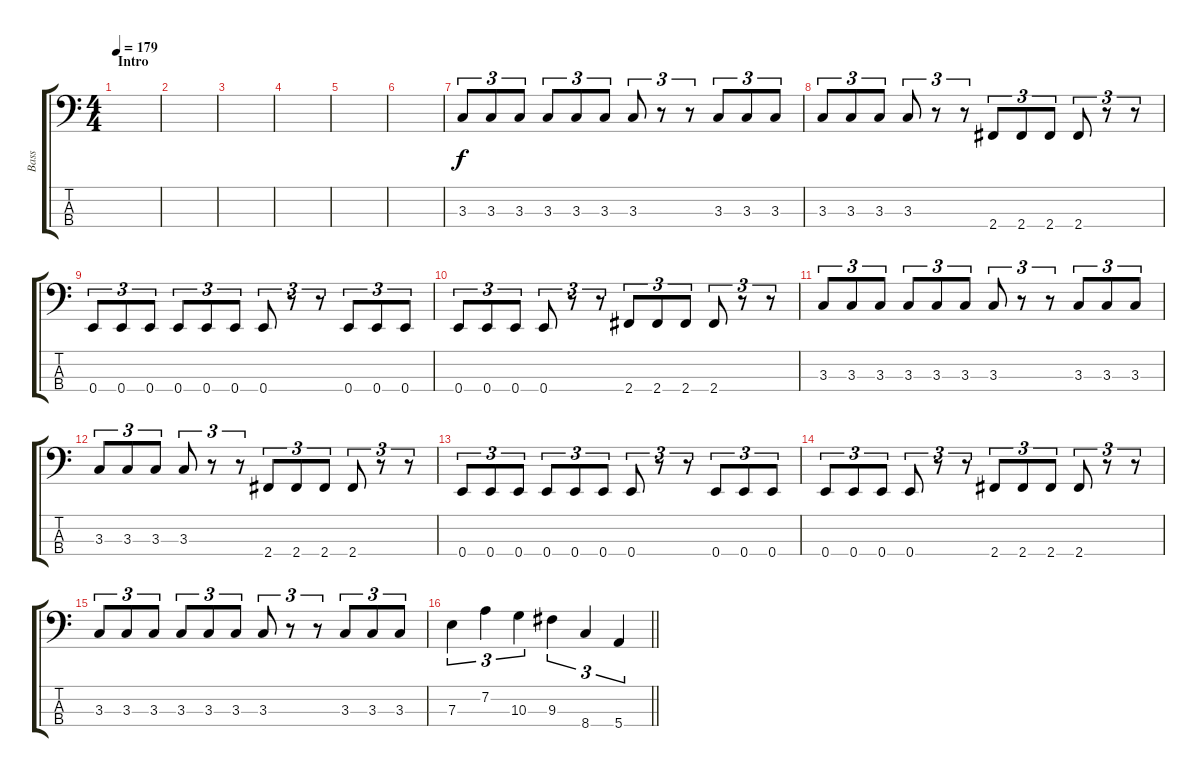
\track ("Bass" "Bass") {instrument electricbassfinger}
\staff {score tabs}
\tuning (G2 D2 A1 E1) {hide}
\ts (4 4)
\section ("" "Intro")
\tempo 179
\clef f4
\ks c
|
|
|
|
|
|
3.3.8{tu (3 2) volume 11} 3.3.8{tu (3 2)} 3.3.8{tu (3 2)} 3.3.8{tu (3 2)} 3.3.8{tu (3 2)} 3.3.8{tu (3 2)} 3.3.8{tu (3 2)} r.8{tu (3 2)} r.8{tu (3 2)} 3.3.8{tu (3 2)} 3.3.8{tu (3 2)} 3.3.8{tu (3 2)} |
3.3.8{tu (3 2)} 3.3.8{tu (3 2)} 3.3.8{tu (3 2)} 3.3.8{tu (3 2)} r.8{tu (3 2)} r.8{tu (3 2)} 2.4.8{tu (3 2)} 2.4.8{tu (3 2)} 2.4.8{tu (3 2)} 2.4.8{tu (3 2)} r.8{tu (3 2)} r.8{tu (3 2)} |
0.4.8{tu (3 2)} 0.4.8{tu (3 2)} 0.4.8{tu (3 2)} 0.4.8{tu (3 2)} 0.4.8{tu (3 2)} 0.4.8{tu (3 2)} 0.4.8{tu (3 2)} r.8{tu (3 2)} r.8{tu (3 2)} 0.4.8{tu (3 2)} 0.4.8{tu (3 2)} 0.4.8{tu (3 2)} |
0.4.8{tu (3 2)} 0.4.8{tu (3 2)} 0.4.8{tu (3 2)} 0.4.8{tu (3 2)} r.8{tu (3 2)} r.8{tu (3 2)} 2.4.8{tu (3 2)} 2.4.8{tu (3 2)} 2.4.8{tu (3 2)} 2.4.8{tu (3 2)} r.8{tu (3 2)} r.8{tu (3 2)} |
3.3.8{tu (3 2) volume 15} 3.3.8{tu (3 2)} 3.3.8{tu (3 2)} 3.3.8{tu (3 2)} 3.3.8{tu (3 2)} 3.3.8{tu (3 2)} 3.3.8{tu (3 2)} r.8{tu (3 2)} r.8{tu (3 2)} 3.3.8{tu (3 2)} 3.3.8{tu (3 2)} 3.3.8{tu (3 2)} |
3.3.8{tu (3 2)} 3.3.8{tu (3 2)} 3.3.8{tu (3 2)} 3.3.8{tu (3 2)} r.8{tu (3 2)} r.8{tu (3 2)} 2.4.8{tu (3 2)} 2.4.8{tu (3 2)} 2.4.8{tu (3 2)} 2.4.8{tu (3 2)} r.8{tu (3 2)} r.8{tu (3 2)} |
0.4.8{tu (3 2)} 0.4.8{tu (3 2)} 0.4.8{tu (3 2)} 0.4.8{tu (3 2)} 0.4.8{tu (3 2)} 0.4.8{tu (3 2)} 0.4.8{tu (3 2)} r.8{tu (3 2)} r.8{tu (3 2)} 0.4.8{tu (3 2)} 0.4.8{tu (3 2)} 0.4.8{tu (3 2)} |
0.4.8{tu (3 2)} 0.4.8{tu (3 2)} 0.4.8{tu (3 2)} 0.4.8{tu (3 2)} r.8{tu (3 2)} r.8{tu (3 2)} 2.4.8{tu (3 2)} 2.4.8{tu (3 2)} 2.4.8{tu (3 2)} 2.4.8{tu (3 2)} r.8{tu (3 2)} r.8{tu (3 2)} |
3.3.8{tu (3 2)} 3.3.8{tu (3 2)} 3.3.8{tu (3 2)} 3.3.8{tu (3 2)} 3.3.8{tu (3 2)} 3.3.8{tu (3 2)} 3.3.8{tu (3 2)} r.8{tu (3 2)} r.8{tu (3 2)} 3.3.8{tu (3 2)} 3.3.8{tu (3 2)} 3.3.8{tu (3 2)} |
\barLineRight lightlight
7.3.4{tu (3 2)} 7.2.4{tu (3 2)} 10.3.4{tu (3 2)} 9.3.4{tu (3 2)} 8.4.4{tu (3 2)} 5.4.4{tu (3 2)}
